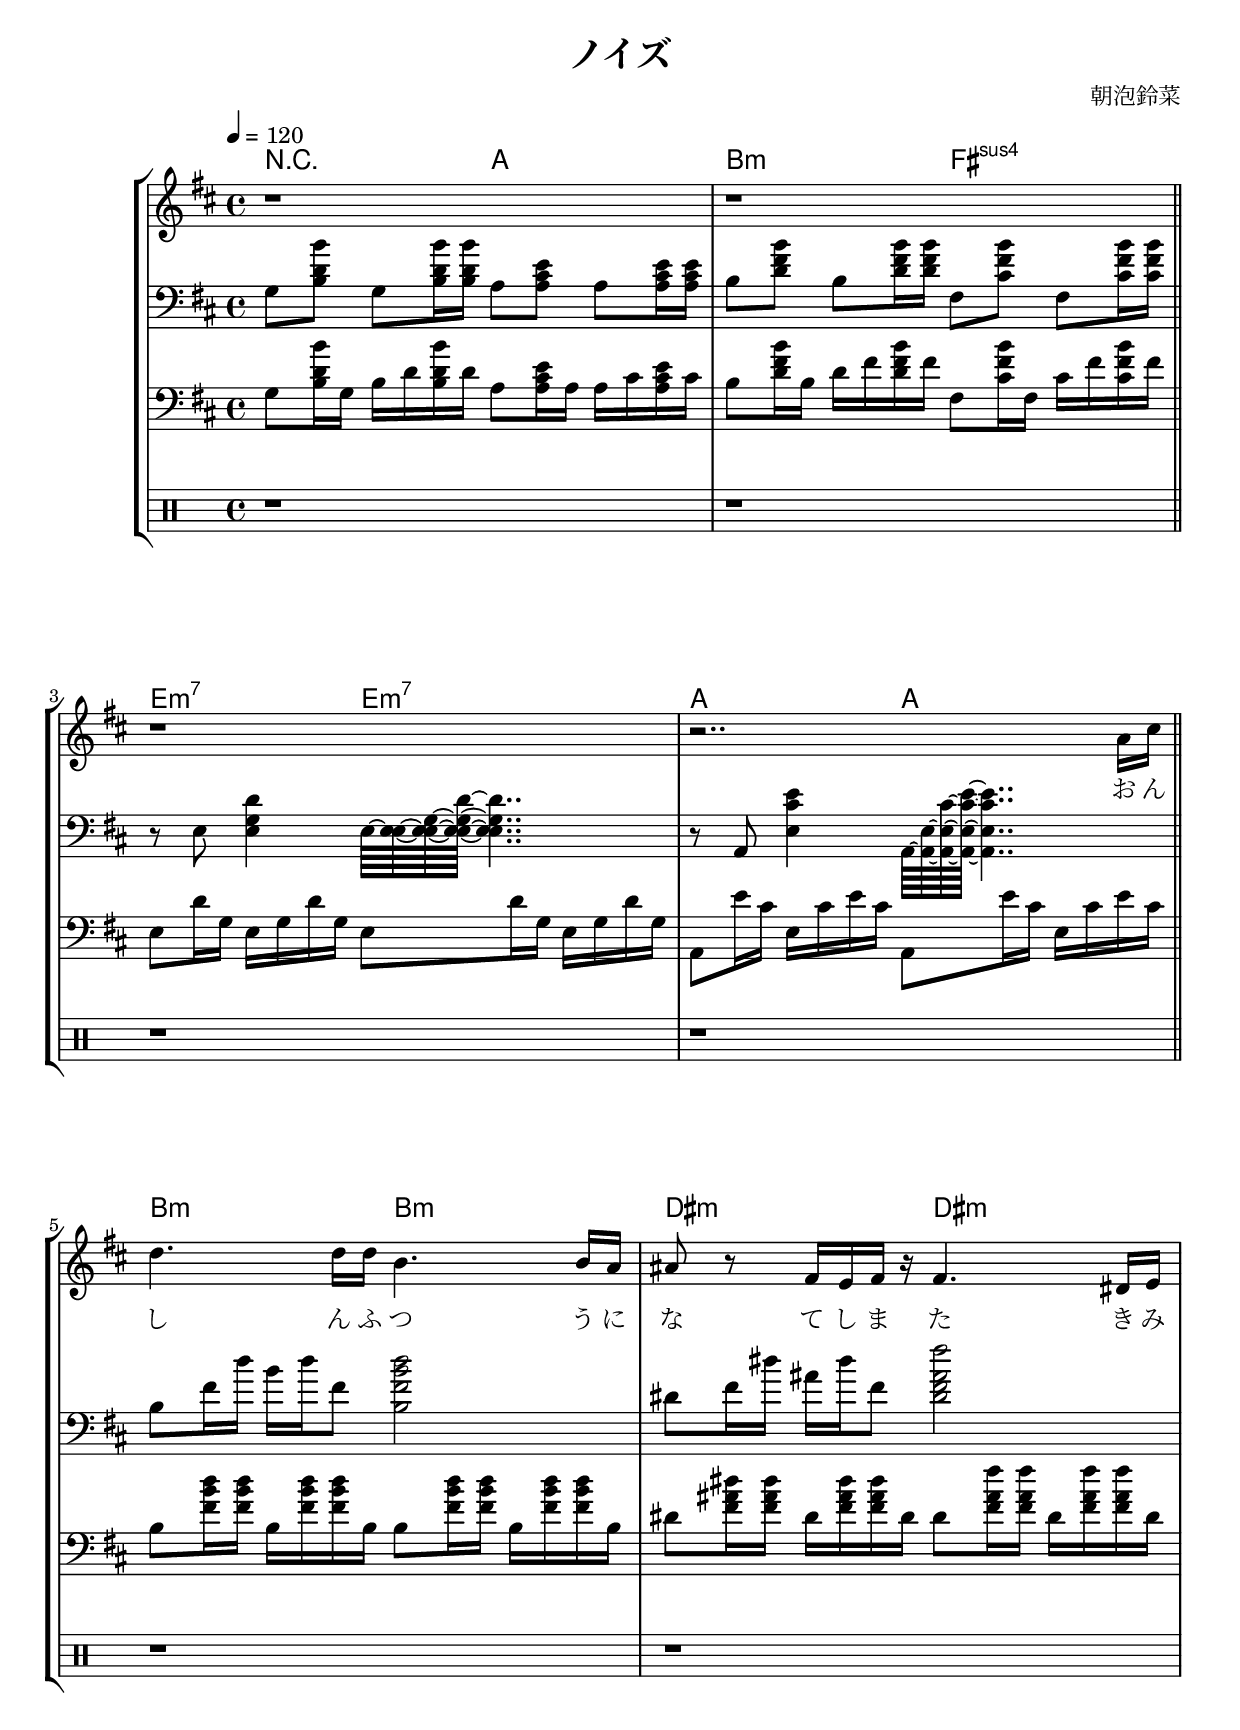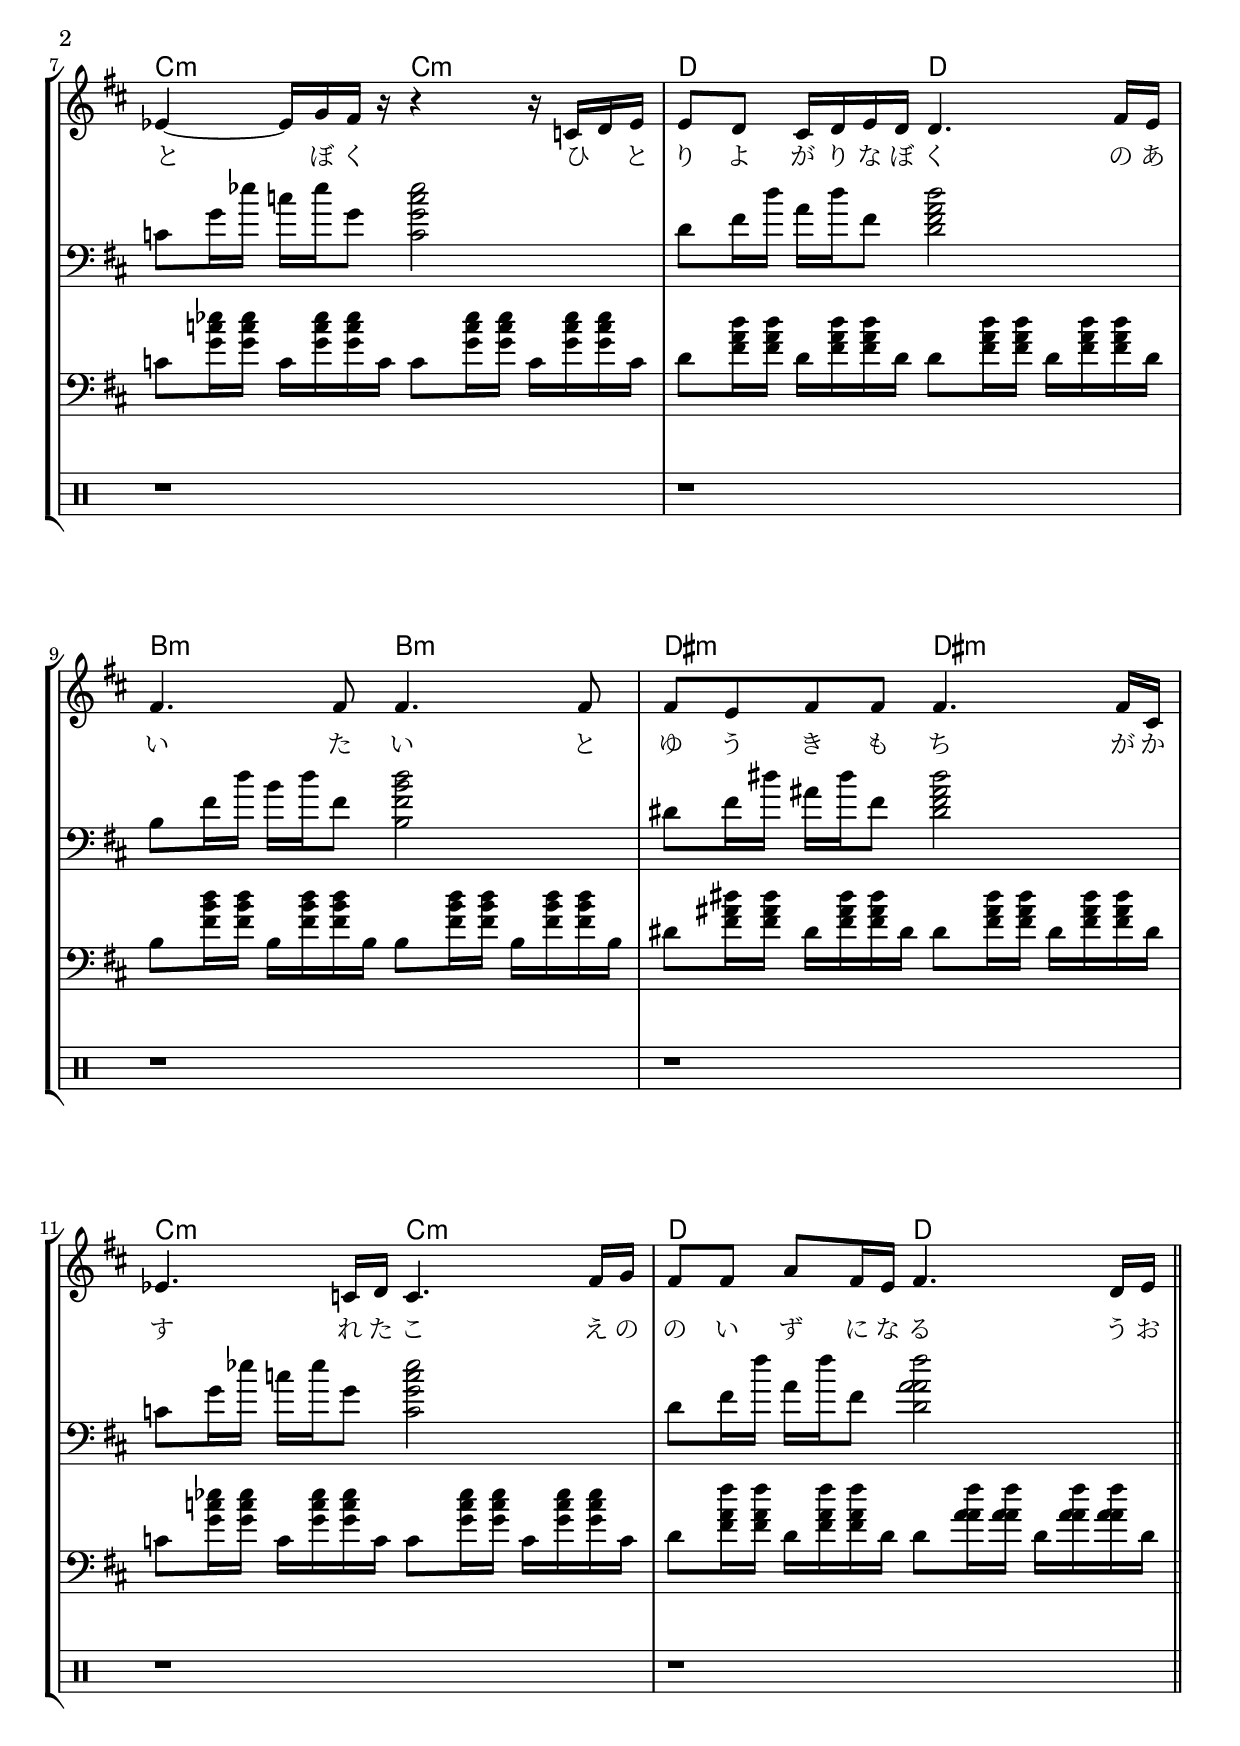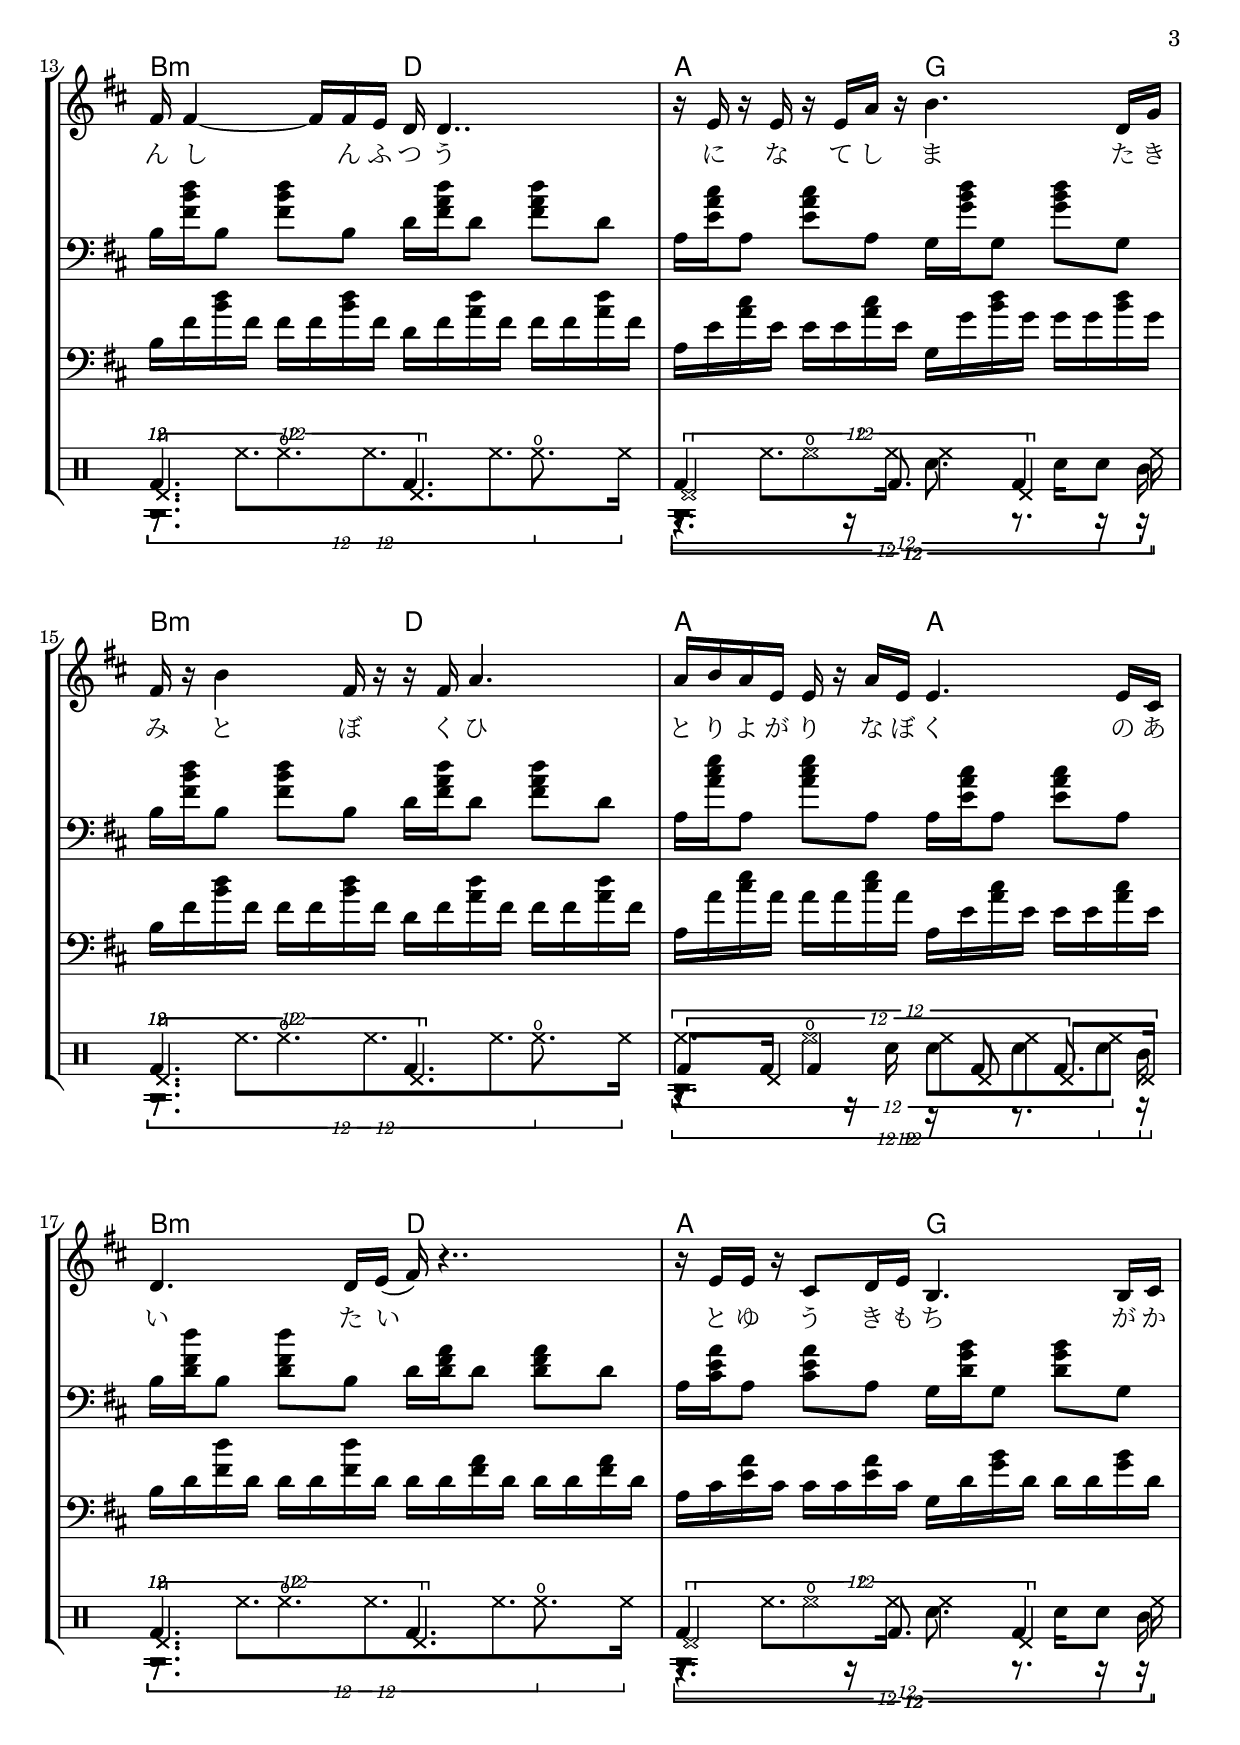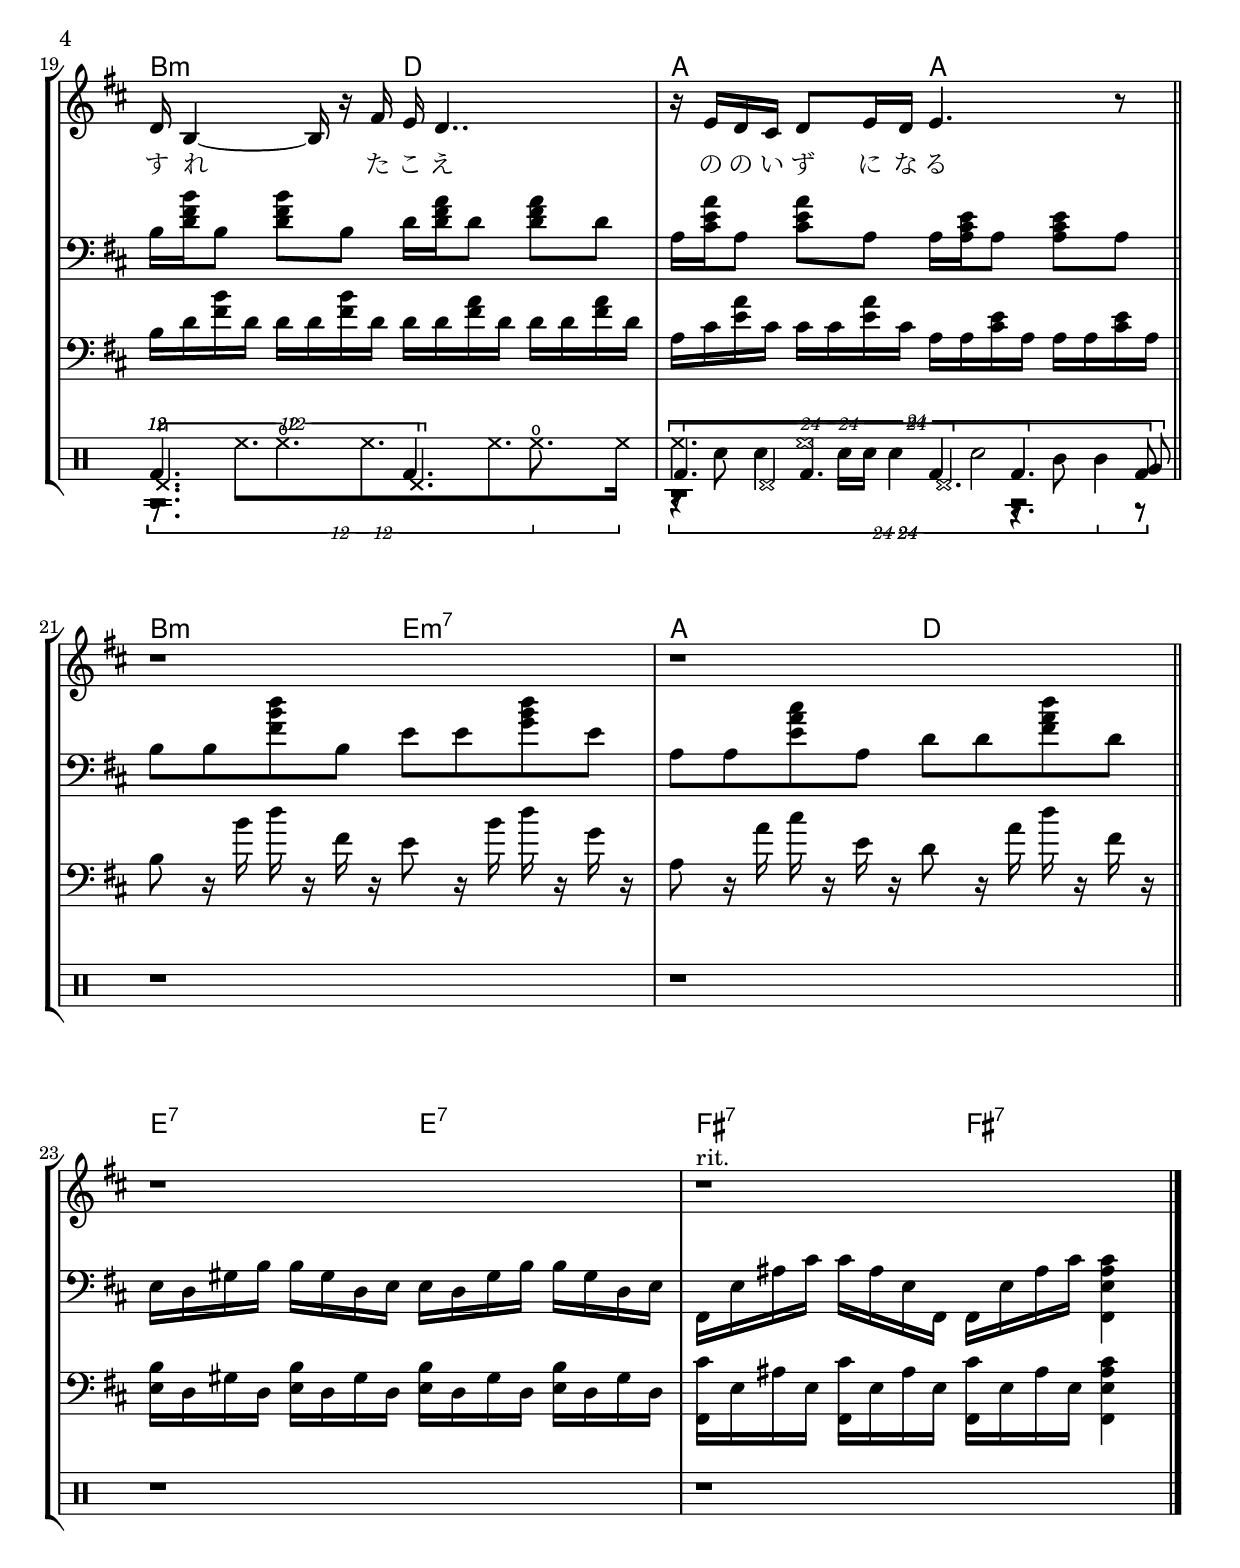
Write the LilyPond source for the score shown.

\version "2.12.1"

\header {
	title = \markup {ノイズ}
	composer = \markup \center-column {朝泡鈴菜}
}

harmony = \chordmode {
	r2 a b:m fis:sus4 

	e:min7 e:min7 a a 

	b:m b:m dis:m dis:m c:m c:m d d b:m b:m dis:m dis:m c:m c:m d d 

	b:m d a g b:m d a a b:m d a g b:m d a a 

	b:m e:min7 a d 

	e:7 e:7 fis:7 fis:7 
}

melody = {
	\key d \major
	\tempo 4 = 120
	r1 | r1   
	r1 | r2.. 
	\set Staff.midiInstrument = #"Recorder"
	a'16  cis''16 
	d''4.  d''16  d''16  b'4.  b'16  a'16 
	ais'8  r8  fis'16  e'16  fis'16  r16  fis'4.  dis'16  e'16 
	es'4~es'16  g'16  fis'16  r16  r4~r16  c'16  d'16  es'16 
	e'8  d'8  cis'16  d'16  e'16  d'16  d'4.  fis'16  e'16 
	fis'4.  fis'8  fis'4.  fis'8 
	fis'8  e'8  fis'8  fis'8  fis'4.  fis'16  cis'16 
	es'4.  c'16  d'16  c'4.  fis'16  g'16 
	fis'8  fis'8  a'8  fis'16  e'16  fis'4.  	\set Staff.midiInstrument = #"mmi0.34"
	d'16  e'16 
	fis'16  fis'4~fis'16  fis'16  e'16  d'16  d'4.. 
	r16  e'16  r16  e'16  r16  e'16  a'16  r16  b'4.  d'16  g'16 
	fis'16  r16  b'4  fis'16  r16  r16  fis'16  a'4. 
	a'16  b'16  a'16  e'16  e'16  r16  a'16  e'16  e'4.  e'16  cis'16 
	d'4.  d'16  e'16  (fis'16)  r4.. 
	r16  e'16  e'16  r16  cis'8  d'16  e'16  b4.  b16  cis'16 
	d'16  b4~b16  r16  fis'16  e'16  d'4.. 
	r16  e'16  d'16  cis'16  d'8  e'16  d'16  e'4.  	r8 	r1 | r1   
	r1 | r1^"rit." \bar "|."
}

words = \lyricmode {
	
	
	お  ん  し  ん  ふ  つ  う  に  な  て  し  ま  た  き  み  と  ぼ  く  ひ  と  り  よ  が  り  な  ぼ  く  の  あ  い  た  い  と  ゆ  う  き  も  ち  が  か  す  れ  た  こ  え  の  の  い  ず  に  な  る  う  
	お  ん  し  ん  ふ  つ  う  に  な  て  し  ま  た  き  み  と  ぼ  く  ひ  と  り  よ  が  り  な  ぼ  く  の  あ  い  た  い  と  ゆ  う  き  も  ち  が  か  す  れ  た  こ  え  の  の  い  ず  に  な  る  う  
	
	
}

tempochange = {
	\tempo 4 = 120
	r1 | r1 \bar "||"
	\tempo 4 = 120
	r1 | r1 \bar "||"
	\tempo 4 = 120
	r1 | r1 | r1 | r1 | r1 | r1 | r1 | r1 \bar "||"
	\tempo 4 = 120
	r1 | r1 | r1 | r1 | r1 | r1 | r1 | r1 \bar "||"
	\tempo 4 = 120
	r1 | r1 \bar "||"
	\tempo 4 = 120
	r1 | \tempo 4 = 90 r2 \tempo 4 = 80 r2 \bar "|."
}

mainacc = {
	\clef bass
	\set Staff.midiInstrument = #"Acoustic grand"
	\key d \major
	\tempo 4 = 120
	g8 <b d' b'> g <b d' b'>16 <b d' b'>
	a8 <a cis' e'> a <a cis' e'>16 <a cis' e'>
	b8 <d' fis' b'> b <d' fis' b'>16 <d' fis' b'>
	fis8 <cis' fis' b'> fis <cis' fis' b'>16 <cis' fis' b'>
	\bar "||"

	\set Staff.midiInstrument = #"Acoustic grand"
	r8 e8 <e g d'>4
	e64~ <e~ e~> <e~ e~ g~> <e e g d'>~ <e e g d'>4..
	r8 a,8 <e cis' e'>4
	a,64~ <a,~ e~> <a,~ e~ cis'~> <a, e cis' e'>~ <a, e cis' e'>4..
	\bar "||"

	\set Staff.midiInstrument = #"Acoustic grand"
	b8 fis'16 d'' b' d'' fis'8
	<b fis' b' d''>2
	dis'8 fis'16 dis'' ais' dis'' fis'8
	<dis' fis' ais' fis''>2
	c'8 g'16 es'' c'' es'' g'8
	<c' g' c'' es''>2
	d'8 fis'16 d'' a' d'' fis'8
	<d' fis' a' d''>2
	b8 fis'16 d'' b' d'' fis'8
	<b fis' b' d''>2
	dis'8 fis'16 dis'' ais' dis'' fis'8
	<dis' fis' ais' dis''>2
	c'8 g'16 es'' c'' es'' g'8
	<c' g' c'' es''>2
	d'8 fis'16 fis'' a' fis'' fis'8
	<d' a' a' fis''>2
	\bar "||"

	\set Staff.midiInstrument = #"Acoustic grand"
	b16 <fis' b' d''>16 b8 <fis' b' d''>8 b8
	d'16 <fis' a' d''>16 d'8 <fis' a' d''>8 d'8
	a16 <e' a' cis''>16 a8 <e' a' cis''>8 a8
	g16 <g' b' d''>16 g8 <g' b' d''>8 g8
	b16 <fis' b' d''>16 b8 <fis' b' d''>8 b8
	d'16 <fis' a' d''>16 d'8 <fis' a' d''>8 d'8
	a16 <a' cis'' e''>16 a8 <a' cis'' e''>8 a8
	a16 <e' a' cis''>16 a8 <e' a' cis''>8 a8
	b16 <d' fis' d''>16 b8 <d' fis' d''>8 b8
	d'16 <d' fis' a'>16 d'8 <d' fis' a'>8 d'8
	a16 <cis' e' a'>16 a8 <cis' e' a'>8 a8
	g16 <d' g' b'>16 g8 <d' g' b'>8 g8
	b16 <d' fis' b'>16 b8 <d' fis' b'>8 b8
	d'16 <d' fis' a'>16 d'8 <d' fis' a'>8 d'8
	a16 <cis' e' a'>16 a8 <cis' e' a'>8 a8
	a16 <a cis' e'>16 a8 <a cis' e'>8 a8
	\bar "||"

	\set Staff.midiInstrument = #"Acoustic grand"
	b8 b8 <fis' b' d''>8 b8
	e'8 e'8 <g' b' d''>8 e'8
	a8 a8 <e' a' cis''>8 a8
	d'8 d'8 <fis' a' d''>8 d'8
	\bar "||"

	\set Staff.midiInstrument = #"Acoustic grand"
	e16 d gis b b gis d e
	e16 d gis b b gis d e
	fis,16 e ais cis' cis' ais e fis,
	fis,16 e ais cis' <fis, e ais cis'>4
	\bar "|."
}

subacc = {
	\clef bass
	\set Staff.midiInstrument = #"Electric Guitar (clean)"
	\key d \major
	\tempo 4 = 120
	g8 <b d' b'>16 g16   b16 d'16 <b d' b'>16 d'16
	a8 <a cis' e'>16 a16   a16 cis'16 <a cis' e'>16 cis'16
	b8 <d' fis' b'>16 b16   d'16 fis'16 <d' fis' b'>16 fis'16
	fis8 <cis' fis' b'>16 fis16   cis'16 fis'16 <cis' fis' b'>16 fis'16
	\bar "||"

	\set Staff.midiInstrument = #"Overdriven Guitar"
	e8 d'16 g16   e16 g16 d'16 g16
	e8 d'16 g16   e16 g16 d'16 g16
	a,8 e'16 cis'16   e16 cis'16 e'16 cis'16
	a,8 e'16 cis'16   e16 cis'16 e'16 cis'16
	\bar "||"

	\set Staff.midiInstrument = #"String Ensemble 1"
	b8 <fis' b' d''>16 <fis' b' d''>16   b16 <fis' b' d''>16 <fis' b' d''>16 b16
	b8 <fis' b' d''>16 <fis' b' d''>16   b16 <fis' b' d''>16 <fis' b' d''>16 b16
	dis'8 <fis' ais' dis''>16 <fis' ais' dis''>16   dis'16 <fis' ais' dis''>16 <fis' ais' dis''>16 dis'16
	dis'8 <fis' ais' fis''>16 <fis' ais' fis''>16   dis'16 <fis' ais' fis''>16 <fis' ais' fis''>16 dis'16
	c'8 <g' c'' es''>16 <g' c'' es''>16   c'16 <g' c'' es''>16 <g' c'' es''>16 c'16
	c'8 <g' c'' es''>16 <g' c'' es''>16   c'16 <g' c'' es''>16 <g' c'' es''>16 c'16
	d'8 <fis' a' d''>16 <fis' a' d''>16   d'16 <fis' a' d''>16 <fis' a' d''>16 d'16
	d'8 <fis' a' d''>16 <fis' a' d''>16   d'16 <fis' a' d''>16 <fis' a' d''>16 d'16
	b8 <fis' b' d''>16 <fis' b' d''>16   b16 <fis' b' d''>16 <fis' b' d''>16 b16
	b8 <fis' b' d''>16 <fis' b' d''>16   b16 <fis' b' d''>16 <fis' b' d''>16 b16
	dis'8 <fis' ais' dis''>16 <fis' ais' dis''>16   dis'16 <fis' ais' dis''>16 <fis' ais' dis''>16 dis'16
	dis'8 <fis' ais' dis''>16 <fis' ais' dis''>16   dis'16 <fis' ais' dis''>16 <fis' ais' dis''>16 dis'16
	c'8 <g' c'' es''>16 <g' c'' es''>16   c'16 <g' c'' es''>16 <g' c'' es''>16 c'16
	c'8 <g' c'' es''>16 <g' c'' es''>16   c'16 <g' c'' es''>16 <g' c'' es''>16 c'16
	d'8 <fis' a' fis''>16 <fis' a' fis''>16   d'16 <fis' a' fis''>16 <fis' a' fis''>16 d'16
	d'8 <a' a' fis''>16 <a' a' fis''>16   d'16 <a' a' fis''>16 <a' a' fis''>16 d'16
	\bar "||"

	\set Staff.midiInstrument = #"String Ensemble 1"
	b16 fis' <b' d''> fis' fis' fis' <b' d''> fis'
	d'16 fis' <a' d''> fis' fis' fis' <a' d''> fis'
	a16 e' <a' cis''> e' e' e' <a' cis''> e'
	g16 g' <b' d''> g' g' g' <b' d''> g'
	b16 fis' <b' d''> fis' fis' fis' <b' d''> fis'
	d'16 fis' <a' d''> fis' fis' fis' <a' d''> fis'
	a16 a' <cis'' e''> a' a' a' <cis'' e''> a'
	a16 e' <a' cis''> e' e' e' <a' cis''> e'
	b16 d' <fis' d''> d' d' d' <fis' d''> d'
	d'16 d' <fis' a'> d' d' d' <fis' a'> d'
	a16 cis' <e' a'> cis' cis' cis' <e' a'> cis'
	g16 d' <g' b'> d' d' d' <g' b'> d'
	b16 d' <fis' b'> d' d' d' <fis' b'> d'
	d'16 d' <fis' a'> d' d' d' <fis' a'> d'
	a16 cis' <e' a'> cis' cis' cis' <e' a'> cis'
	a16 a <cis' e'> a a a <cis' e'> a
	\bar "||"

	\set Staff.midiInstrument = #"Overdriven Guitar"
	b8r16b'16d''16r16fis'16r16
	e'8r16b'16d''16r16g'16r16
	a8r16a'16cis''16r16e'16r16
	d'8r16a'16d''16r16fis'16r16
	\bar "||"

	\set Staff.midiInstrument = #"Electric Guitar (clean)"
	<e b>16 d gis d <e b> d gis d
	<e b>16 d gis d <e b> d gis d
	<fis, cis'>16 e ais e <fis, cis'> e ais e
	<fis, cis'>16 e ais e <fis, e ais cis'>4
	\bar "|."
}

percA = {
	\drummode {
	r1 |r1 \bar "||"
	r1 |r1 \bar "||"
	r1 |r1 |r1 |r1 |r1 |r1 |r1 |r1 \bar "||"
	\times 16/12{ r8 hh8. hh8. hh8. hh16 } |\times 16/12{ r8 hh8. hh16 hh4 r16 hh16 } |\times 16/12{ r8 hh8. hh8. hh8. hh16 } |\times 16/12{ hh4. hh8 hh8 hh8 } |\times 16/12{ r8 hh8. hh8. hh8. hh16 } |\times 16/12{ r8 hh8. hh16 hh4 r16 hh16 } |\times 16/12{ r8 hh8. hh8. hh8. hh16 } |\times 16/24{ hh4. hh1 r8 } \bar "||"
	r1 |r1 \bar "||"
	r1 |r1 \bar "|."
	}
}

percB = {
	\drummode {
	r1 |r1 \bar "||"
	r1 |r1 \bar "||"
	r1 |r1 |r1 |r1 |r1 |r1 |r1 |r1 \bar "||"
	\times 16/12{ r2. } |\times 16/12{ r4. sn8. sn16 sn8 } |\times 16/12{ r2. } |\times 16/12{ r4 r16 sn16 sn8 sn8 sn8 } |\times 16/12{ r2. } |\times 16/12{ r4. sn8. sn16 sn8 } |\times 16/12{ r2. } |\times 16/24{ r8 sn8 sn4 sn16 sn16 sn4 sn2 r8 } \bar "||"
	r1 |r1 \bar "||"
	r1 |r1 \bar "|."
	}
}

percC = {
	\drummode {
	r1 |r1 \bar "||"
	r1 |r1 \bar "||"
	r1 |r1 |r1 |r1 |r1 |r1 |r1 |r1 \bar "||"
	\times 16/12{ bd4. bd4. } |\times 16/12{ bd4 r16 bd8. bd4 } |\times 16/12{ bd4. bd4. } |\times 16/12{ bd8 bd16 bd4 bd8 bd8. } |\times 16/12{ bd4. bd4. } |\times 16/12{ bd4 r16 bd8. bd4 } |\times 16/12{ bd4. bd4. } |\times 16/24{ bd4. bd4. bd4 bd4. bd8 } \bar "||"
	r1 |r1 \bar "||"
	r1 |r1 \bar "|."
	}
}

percD = {
	\drummode {
	r1 |r1 \bar "||"
	r1 |r1 \bar "||"
	r1 |r1 |r1 |r1 |r1 |r1 |r1 |r1 \bar "||"
	\times 16/12{ r8. hho4. hho8. } |\times 16/12{ r8. hho2 r16 } |\times 16/12{ r8. hho4. hho8. } |\times 16/12{ r8. hho2 r16 } |\times 16/12{ r8. hho4. hho8. } |\times 16/12{ r8. hho2 r16 } |\times 16/12{ r8. hho4. hho8. } |\times 16/24{ r1 r2 } \bar "||"
	r1 |r1 \bar "||"
	r1 |r1 \bar "|."
	}
}

percE = {
	\drummode {
	r1 |r1 \bar "||"
	r1 |r1 \bar "||"
	r1 |r1 |r1 |r1 |r1 |r1 |r1 |r1 \bar "||"
	\times 16/12{ hhp4. hhp4. } |\times 16/12{ hhp2 hhp4 } |\times 16/12{ hhp4. hhp4. } |\times 16/12{ r8 hhp4 r16 hhp8 hhp8 hhp16 } |\times 16/12{ hhp4. hhp4. } |\times 16/12{ hhp2 hhp4 } |\times 16/12{ hhp4. hhp4. } |\times 16/24{ r4 hhp2 hhp2. } \bar "||"
	r1 |r1 \bar "||"
	r1 |r1 \bar "|."
	}
}

percF = {
	\drummode {
	r1 | r1 \bar "||"
	r1 | r1 \bar "||"
	r1 | r1 | r1 | r1 | r1 | r1 | r1 | r1 \bar "||"
	\times 16/12{ r2. } |\times 16/12{ r2 r8. tomml16 } |\times 16/12{ r2. } |\times 16/12{ r2 r8. tomml16 } |\times 16/12{ r2. } |\times 16/12{ r2 r8. tomml16 } |\times 16/12{ r2. } |\times 16/24{ r1 r8 tomml8 tomml4 } \bar "||"
	r1 | r1 \bar "||"
	r1 | r1 \bar "|."
	}
}

percG = {
	\drummode {
	r1 | r1 \bar "||"
	r1 | r1 \bar "||"
	r1 | r1 | r1 | r1 | r1 | r1 | r1 | r1 \bar "||"
	r1 |r1 |r1 |r1 |r1 |r1 |r1 |\times 16/24{ r1 r4. tomfh8 } \bar "||"
	r1 | r1 \bar "||"
	r1 | r1 \bar "|."
	}
}

\score {
	<<
		\new StaffGroup <<
			\new ChordNames {\harmony}
			\new Voice = "melody" {\melody}
			\new Lyrics \lyricsto "melody" \words
			\new Staff = "mainacc" {\mainacc}
			\new Staff = "subacc" {\subacc}
			\new DrumStaff <<
				\new DrumVoice {\percA}
				\new DrumVoice {\percB}
				\new DrumVoice {\percC}
				\new DrumVoice {\percD}
				\new DrumVoice {\percE}
				\new DrumVoice {\percF}
				\new DrumVoice {\percG}
			>>
		>>
	>>
	\layout { }
}
